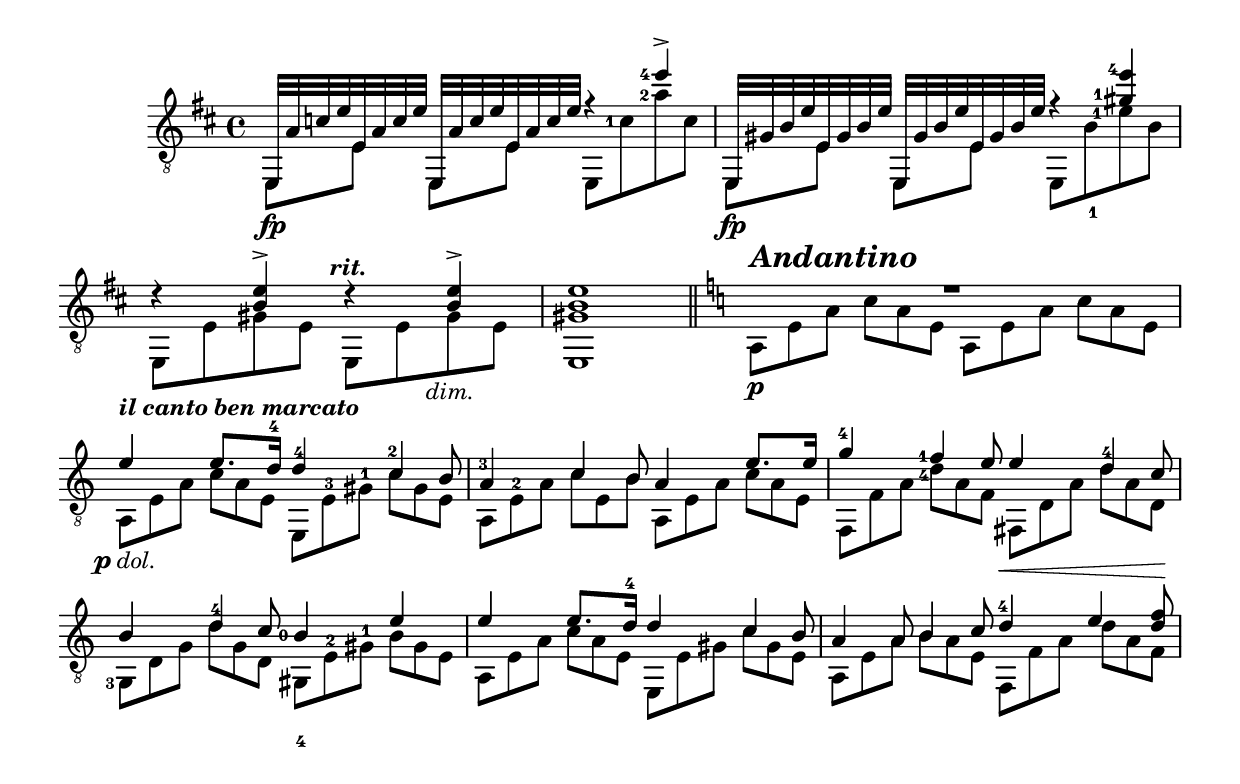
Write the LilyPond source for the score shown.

% DO NOT EDIT this file manually; it is automatically
% generated from Documentation/snippets/new
% Make any changes in Documentation/snippets/new/
% and then run scripts/auxiliar/makelsr.py
%
% This file is in the public domain.
%% Note: this file works from version 2.17.6
% INSPIRATIONAL HEADER FOR LILYPOND DOCUMENTATION fretted-strings %
% Passage from Johann Kaspar Mertz "Opern Revue, Op. 8, no. 17"   %
% on melodies from Bellini's "Norma"                              %
%*****************************************************************%

\version "2.17.6"

\header {
  lsrtags = "headword"
  texidoc = ""
  doctitle = "headword"
} % begin verbatim



\layout {
  \context {
    \Score
    \remove "Bar_number_engraver"
  }
}

%%%% shortcuts
% fingering orientations
sfol = \set fingeringOrientations = #'(left)
sfor = \set fingeringOrientations = #'(right)
sfod = \set fingeringOrientations = #'(down)
sfou = \set fingeringOrientations = #'(up)

% string number orientations
ssnol = \set stringNumberOrientations = #'(left)  %(down right up)
ssnou = \set stringNumberOrientations = #'(up)
ssnod = \set stringNumberOrientations = #'(down)
ssnor = \set stringNumberOrientations = #'(right)

% define fingering offset
FO = #(define-music-function (parser location offsetX offsetY) (number? number?)
#{
  \once \override Voice.Fingering.extra-offset = #(cons offsetX offsetY)
#})

% markups
rit = \markup \center-align { \bold { \italic { " rit." } } }
dimin = \markup \center-align { \italic { " dim." } }
andantino = \markup \left-align { \italic { \bold { \fontsize #2.5 { "Andantino" } } } }
benmarcato = \markup { \italic { \bold { "il canto ben marcato" } } }
pdolce = #(make-dynamic-script (markup #:line (#:dynamic "p" #:normal-text #:italic "dol.")))

%%% THE MUSIC %%%

melody = \relative c {
  \clef "treble_8"
  \key d \major
  \time 4/4
  \voiceOne
  \sfol
  e,32 a' c e
  e, a c e
  e,, a' c e
  e, a c e
  f4\rest <e'-4>4-> | % m. 1

  e,,,32 gis' b e
  e, gis b e
  e,, gis' b e
  e, gis b e
  f4\rest \FO #'0.4 #'0.5 <gis-1 e'-4>4 | % m. 2

  d4\rest <b e>-> d4\rest^\rit <b e>4-> | % m. 3
  <gis b e>1 | % m. 4

  \bar "||"
  \key a \minor
  R1 % m. 5

  e'4^\benmarcato e8. d16-4
  d4-4 \times 2/3 { \sfou \FO #'-0.3 #'0.6 <c-2>4 b8 } | % end of m. 6

  \FO #'-0.3 #'0.3
  <a-3>4 \times 2/3 { c4 b8 } a4 e'8. e16 | % m. 7

  \FO #'-0.3 #'0.3
  <g-4>4 \times 2/3 { \sfol \FO #'0.3 #'0.0 <f-1>4 e8 } e4  % beg of m. 8
  \times 2/3 { \sfou <d-4>4 c8 } | % end of m. 8

  b4 \times 2/3 { d4-4 c8 } \sfou \FO #'-1.7 #'-1.5 <b-0>4 e | % end of m. 9

  e4 e8. d16-4 d4 \times 2/3 { c4 b8 } | % m. 10

  \times 2/3 { a4 a8 b4 c8 } % beg of m. 11
  \sfou \FO #'-0.3 #'0.3
  <d-4>4^\< \times 2/3 { e4 <d f>8\! } | % end of m. 11
}

bass = \relative c {
  \key d \major
  \time 4/4
  \voiceTwo

  e,8\fp[ e'] e,[ e'] e, \sfol <c''-1> <a'-2> c, | % m. 1

  e,,8\fp[ e'] e,[ e'] e, \sfod \FO #'0.2 #'-0.2 <b''-1>  % beg m. 2
  \sfol \FO #'0.3 #'0.0 <e-1> b | % end m. 2

  e,,8 e' gis e e, e' gis_\dimin e | % m. 3

  e,1 | % m. 4

  %% new section starts here in A minor
  \set Score.beamExceptions = #'()
  \once \override TextScript.staff-padding = #1.7
  \times 2/3 { a8\p^\andantino e' a c a e a, e' a c a e } | % m. 5

  \times 2/3 { a,8\pdolce e' a c a e } % beg m. 6
  \times 2/3 { e,8 \sfou <e'-3> <gis-1> c gis e } | % end m. 6

  \times 2/3 { a,8 <e'-2> a c e, b' a, e' a c a e } | % m. 7

  \times 2/3 { f,8 f' a \sfol \FO #'0.3 #'-0.5 <d-4> a f fis, d' a' d a d, } | % m. 8

  \times 2/3 { <g,-3>8 d' g d' g, d % beg m. 9
    \sfod \FO #'0.0 #'-2.0 <gis,-4> \sfou <e'-2> <gis-1> b gis e } | % end m. 9

  \times 2/3 { a,8 e' a c a e e, e' gis c gis e } | % m. 10

  \times 2/3 { a,8 e' a b a e f, f' a d a f } | % m. 11
}

\score {
  \new Staff = "guitar" <<
    \context Voice = "upper" { \melody }
    \context Voice = "lower" { \bass }
  >>
  \layout {
    \context {
      \Score
      \override Fingering.staff-padding = #'()
      \override TupletNumber.stencil = ##f
      \override TupletBracket.bracket-visibility = ##f
    }
  }
  \midi { }
}
